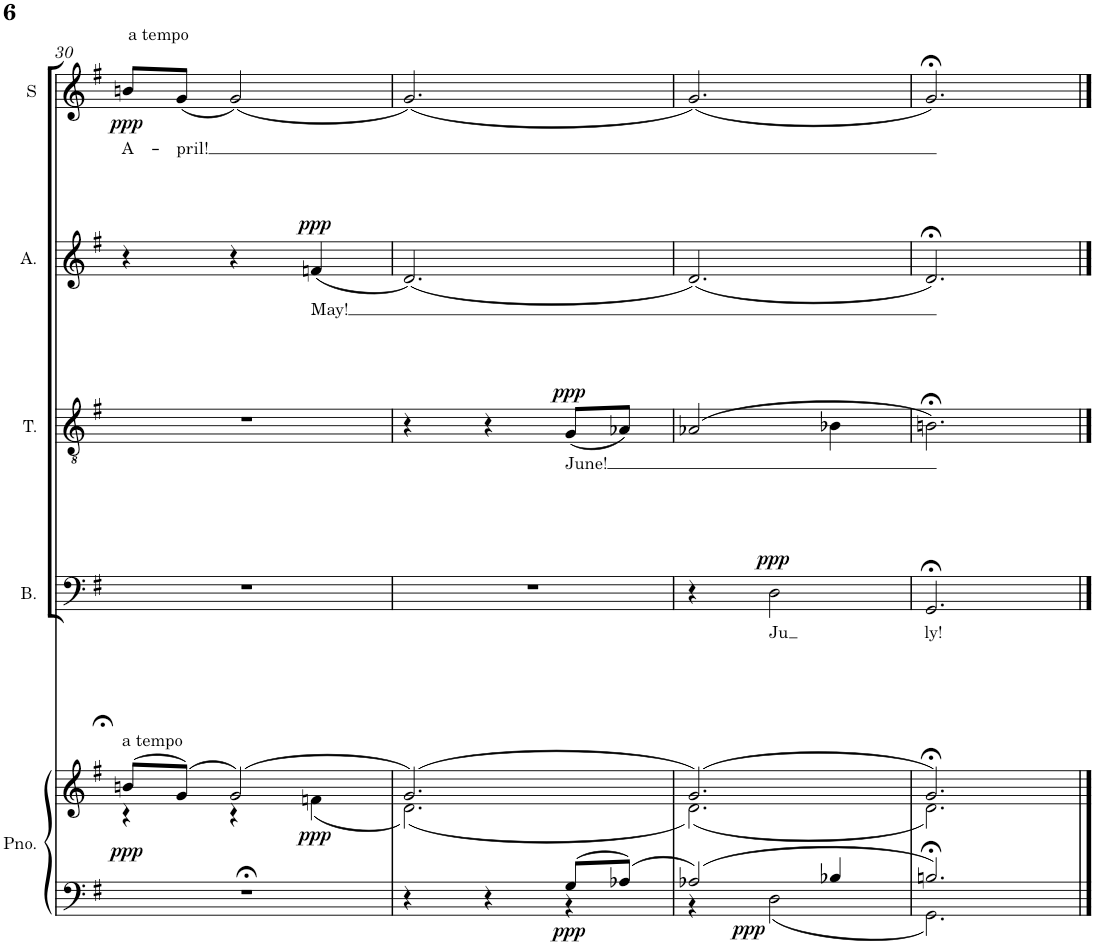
**kern	**kern	**dynam	**kern	**text	**dynam	**kern	**text	**dynam	**kern	**text	**dynam	**kern	**text	**dynam
*part5	*part5	*part5	*part4	*part4	*part4	*part3	*part3	*part3	*part2	*part2	*part2	*part1	*part1	*part1
*staff6	*staff5	*staff5/6	*staff4	*staff4	*staff4	*staff3	*staff3	*staff3	*staff2	*staff2	*staff2	*staff1	*staff1	*staff1
*I"Piano	*	*	*I"Basse	*	*	*I"Tenor	*	*	*I"Alto	*	*	*I"Soprano	*	*
*I'Pno.	*	*	*I'B.	*	*	*I'T.	*	*	*I'A.	*	*	*I'S	*	*
!!LO:PB:g=z
*clefF4	*clefG2	*	*clefF4	*	*	*clefGv2	*	*	*clefG2	*	*	*clefG2	*	*
*k[f#]	*k[f#]	*	*k[f#]	*	*	*k[f#]	*	*	*k[f#]	*	*	*k[f#]	*	*
*M3/4	*M3/4	*	*M3/4	*	*	*M3/4	*	*	*M3/4	*	*	*M3/4	*	*
=30	=30	=30	=30	=30	=30	=30	=30	=30	=30	=30	=30	=30	=30	=30
*	*^	*	*	*	*	*	*	*	*	*	*	*	*	*
!	!	!	!	!	!	!	!	!	!	!	!	!	!LO:TX:a:t=a tempo	!	!
!	!LO:TX:a:t=a tempo	!	!	!	!	!	!	!	!	!	!	!	!	!	!
!	!	!	!LO:DY:b	!	!	!	!	!	!	!	!	!	!	!LO:LY:b	!LO:DY:b
2.r;<	(8bn;</L	4r	ppp	2.r	.	.	2.r	.	.	4r	.	.	8bn/L	A-	ppp
!	!	!	!	!	!	!	!	!	!	!	!	!	!	!LO:LY:b	!
.	(8g/J)	.	.	.	.	.	.	.	.	.	.	.	(8g/J	-pril!	.
.	(2g/)	4r	.	.	.	.	.	.	.	4r	.	.	(2g/)	.	.
!	!	!	!LO:DY:b	!	!	!	!	!	!	!	!LO:LY:b	!LO:DY:a	!	!	!
.	.	(4fn\	ppp	.	.	.	.	.	.	(4fn/	May!	ppp	.	.	.
=31	=31	=31	=31	=31	=31	=31	=31	=31	=31	=31	=31	=31	=31	=31	=31
*^	*	*	*	*	*	*	*	*	*	*	*	*	*	*	*
4r	2ryy	(2.g/)	(2.d\)	.	2.r	.	.	4r	.	.	(2.d/)	.	.	(2.g/)	.	.
4r	.	.	.	.	.	.	.	4r	.	.	.	.	.	.	.	.
!	!	!	!	!LO:DY:b=2	!	!	!	!	!LO:LY:b	!LO:DY:a	!	!	!	!	!	!
8G/L	4r	.	.	ppp	.	.	.	(8G/L	June!	ppp	.	.	.	.	.	.
8A-X/J	.	.	.	.	.	.	.	8A-X/J)	.	.	.	.	.	.	.	.
=32	=32	=32	=32	=32	=32	=32	=32	=32	=32	=32	=32	=32	=32	=32	=32	=32
2A-X/	4r	(2.g/)	(2.d\)	.	4r	.	.	(2A-X/	.	.	(2.d/)	.	.	(2.g/)	.	.
!	!	!	!	!LO:DY:b=2	!	!LO:LY:b	!LO:DY:a	!	!	!	!	!	!	!	!	!
.	2D\	.	.	ppp	2D\	Ju	ppp	.	.	.	.	.	.	.	.	.
4B-X/	.	.	.	.	.	.	.	4B-X\	.	.	.	.	.	.	.	.
=33	=33	=33	=33	=33	=33	=33	=33	=33	=33	=33	=33	=33	=33	=33	=33	=33
!	!	!	!	!	!	!LO:LY:b	!	!	!	!	!	!	!	!	!	!
2.Bn;</	2.GG\	2.g;</)	2.d\)	.	2.GG;</	ly!	.	2.Bn;<\)	.	.	2.d;</)	.	.	2.g;</)	.	.
*v	*v	*	*	*	*	*	*	*	*	*	*	*	*	*	*	*
*	*v	*v	*	*	*	*	*	*	*	*	*	*	*	*	*
==	==	==	==	==	==	==	==	==	==	==	==	==	==	==
*-	*-	*-	*-	*-	*-	*-	*-	*-	*-	*-	*-	*-	*-	*-
